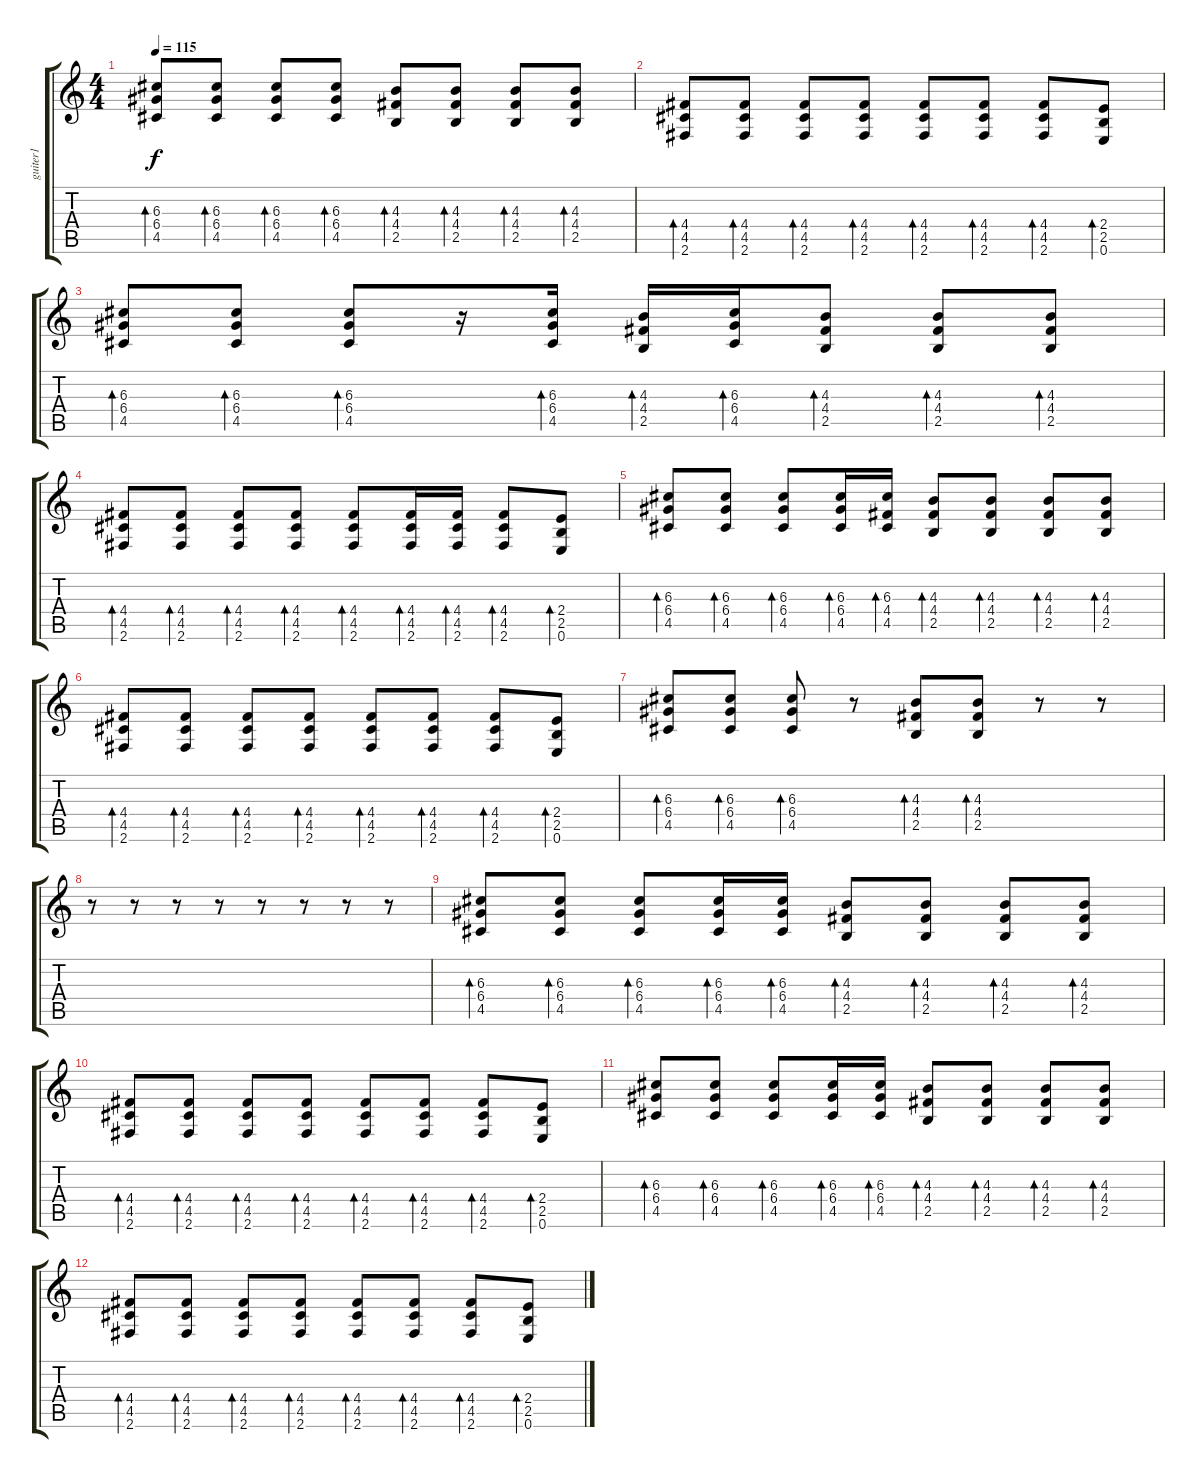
\track ("guiter1" "guiter1") {instrument acousticguitarsteel}
\staff {score tabs}
\tuning (E4 B3 G3 D3 A2 E2) {hide}
\ts (4 4)
\tempo 115
\clef g2
\ks c
(6.3 6.4 4.5).8{bd 120 dy f} (6.3 6.4 4.5).8{bd 120} (6.3 6.4 4.5).8{bd 120} (6.3 6.4 4.5).8{bd 120} (4.3 4.4 2.5).8{bd 120} (4.3 4.4 2.5).8{bd 120} (4.3 4.4 2.5).8{bd 120} (4.3 4.4 2.5).8{bd 120} |
(4.4 4.5 2.6).8{bd 120} (4.4 4.5 2.6).8{bd 120} (4.4 4.5 2.6).8{bd 120} (4.4 4.5 2.6).8{bd 120} (4.4 4.5 2.6).8{bd 120} (4.4 4.5 2.6).8{bd 120} (4.4 4.5 2.6).8{bd 120} (2.4 2.5 0.6).8{bd 120} |
(6.3 6.4 4.5).8{bd 120} (6.3 6.4 4.5).8{bd 120} (6.3 6.4 4.5).8{bd 120} r.16 (6.3 6.4 4.5).16{bd 120} (4.3 4.4 2.5).16{bd 120} (6.3 6.4 4.5).16{bd 120} (4.3 4.4 2.5).8{bd 120} (4.3 4.4 2.5).8{bd 120} (4.3 4.4 2.5).8{bd 120} |
(4.4 4.5 2.6).8{bd 120} (4.4 4.5 2.6).8{bd 120} (4.4 4.5 2.6).8{bd 120} (4.4 4.5 2.6).8{bd 120} (4.4 4.5 2.6).8{bd 120} (4.4 4.5 2.6).16{bd 120} (4.4 4.5 2.6).16{bd 120} (4.4 4.5 2.6).8{bd 120} (2.4 2.5 0.6).8{bd 120} |
(6.3 6.4 4.5).8{bd 120} (6.3 6.4 4.5).8{bd 120} (6.3 6.4 4.5).8{bd 120} (6.3 6.4 4.5).16{bd 120} (6.3 4.4 4.5).16{bd 120} (4.3 4.4 2.5).8{bd 120} (4.3 4.4 2.5).8{bd 120} (4.3 4.4 2.5).8{bd 120} (4.3 4.4 2.5).8{bd 120} |
(4.4 4.5 2.6).8{bd 120} (4.4 4.5 2.6).8{bd 120} (4.4 4.5 2.6).8{bd 120} (4.4 4.5 2.6).8{bd 120} (4.4 4.5 2.6).8{bd 120} (4.4 4.5 2.6).8{bd 120} (4.4 4.5 2.6).8{bd 120} (2.4 2.5 0.6).8{bd 120} |
(6.3 6.4 4.5).8{bd 120} (6.3 6.4 4.5).8{bd 120} (6.3 6.4 4.5).8{bd 120} r.8 (4.3 4.4 2.5).8{bd 120} (4.3 4.4 2.5).8{bd 120} r.8 r.8 |
r.8 r.8 r.8 r.8 r.8 r.8 r.8 r.8 |
(6.3 6.4 4.5).8{bd 120} (6.3 6.4 4.5).8{bd 120} (6.3 6.4 4.5).8{bd 120} (6.3 6.4 4.5).16{bd 120} (6.3 6.4 4.5).16{bd 120} (4.3 4.4 2.5).8{bd 120} (4.3 4.4 2.5).8{bd 120} (4.3 4.4 2.5).8{bd 120} (4.3 4.4 2.5).8{bd 120} |
(4.4 4.5 2.6).8{bd 120} (4.4 4.5 2.6).8{bd 120} (4.4 4.5 2.6).8{bd 120} (4.4 4.5 2.6).8{bd 120} (4.4 4.5 2.6).8{bd 120} (4.4 4.5 2.6).8{bd 120} (4.4 4.5 2.6).8{bd 120} (2.4 2.5 0.6).8{bd 120} |
(6.3 6.4 4.5).8{bd 120} (6.3 6.4 4.5).8{bd 120} (6.3 6.4 4.5).8{bd 120} (6.3 6.4 4.5).16{bd 120} (6.3 6.4 4.5).16{bd 120} (4.3 4.4 2.5).8{bd 120} (4.3 4.4 2.5).8{bd 120} (4.3 4.4 2.5).8{bd 120} (4.3 4.4 2.5).8{bd 120} |
(4.4 4.5 2.6).8{bd 120} (4.4 4.5 2.6).8{bd 120} (4.4 4.5 2.6).8{bd 120} (4.4 4.5 2.6).8{bd 120} (4.4 4.5 2.6).8{bd 120} (4.4 4.5 2.6).8{bd 120} (4.4 4.5 2.6).8{bd 120} (2.4 2.5 0.6).8{bd 120}
